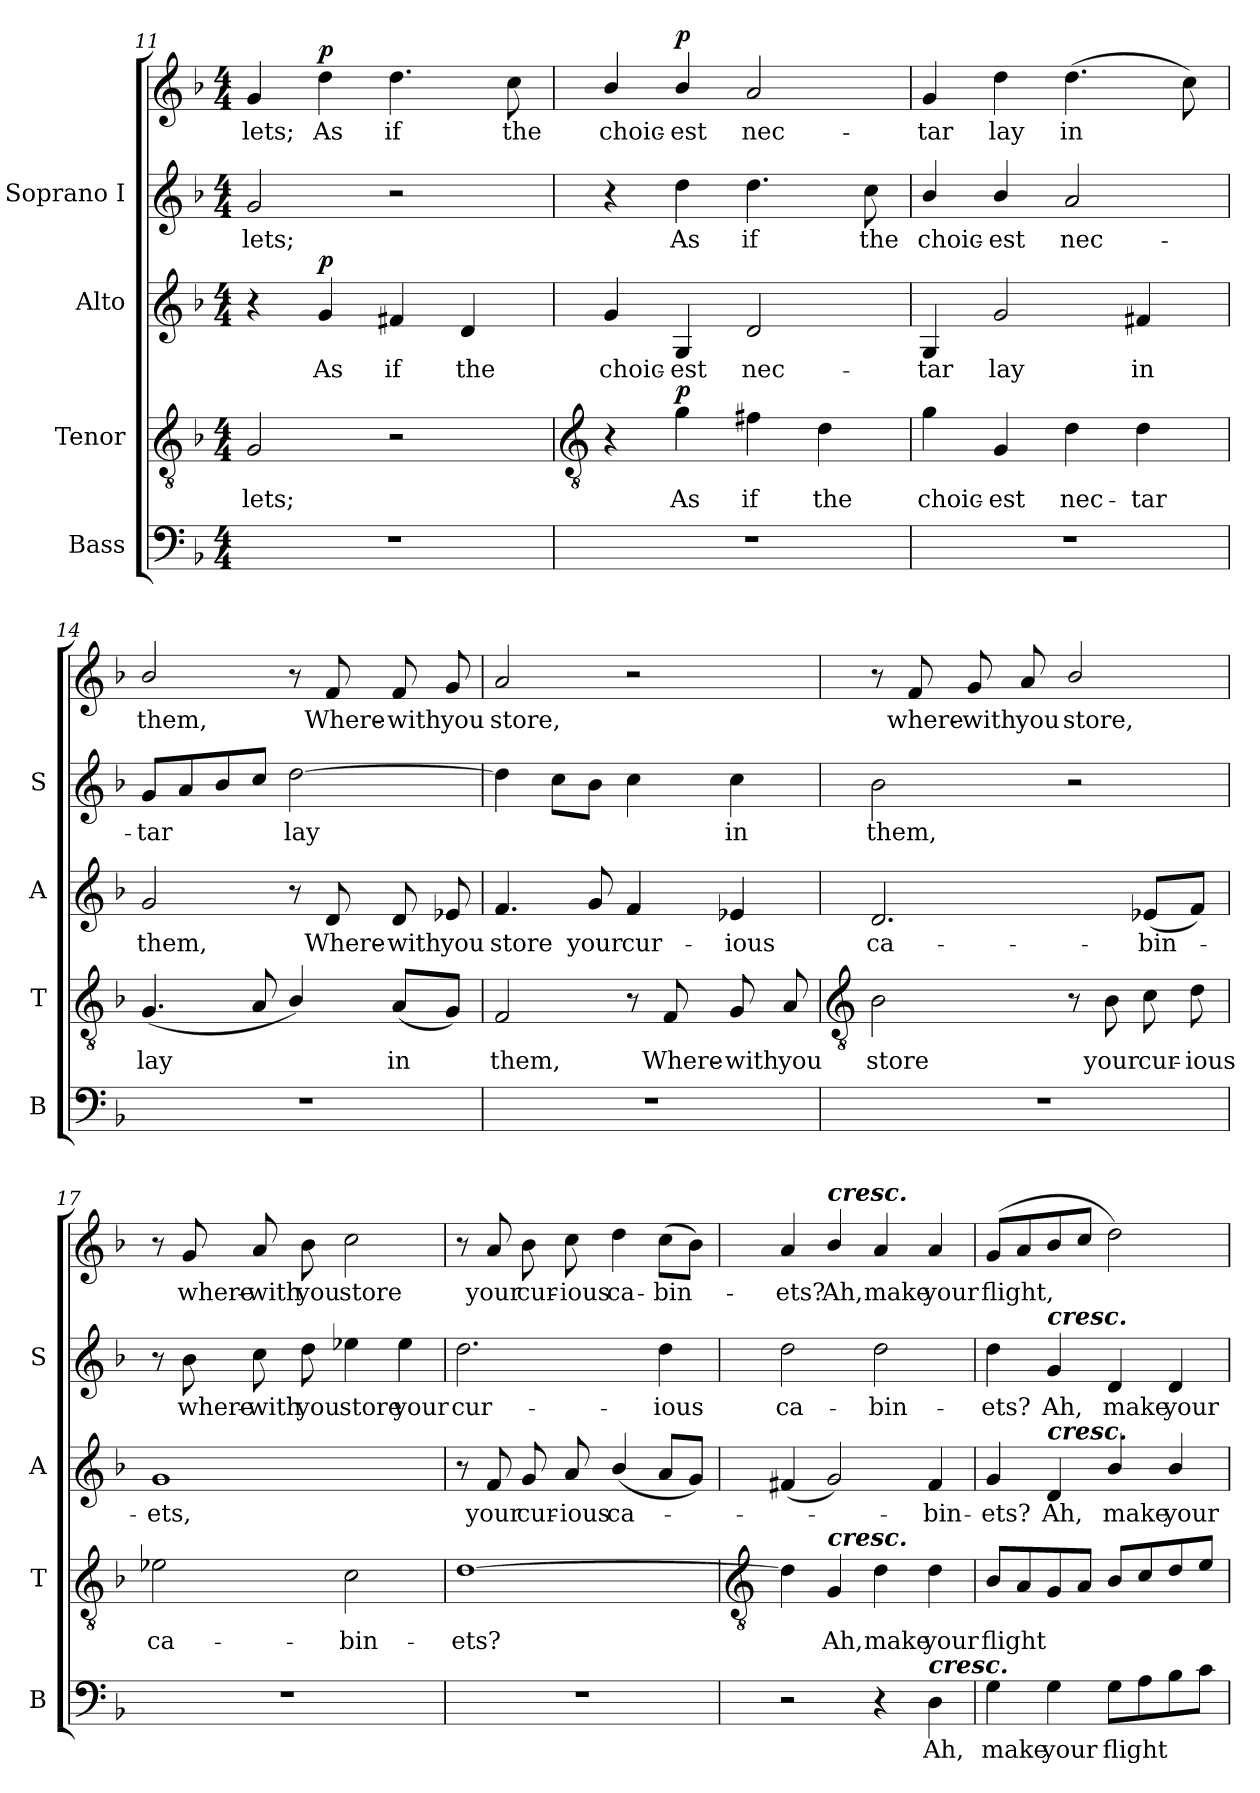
**kern	**text	**kern	**text	**dynam	**kern	**text	**dynam	**kern	**text	**kern	**text	**dynam
*part4	*part4	*part3	*part3	*part3	*part2	*part2	*part2	*part1	*part1	*part1	*part1	*part1
*staff5	*staff5	*staff4	*staff4	*staff4	*staff3	*staff3	*staff3	*staff2	*staff2	*staff1	*staff1	*staff1/2
*I"Bass	*	*I"Tenor	*	*	*I"Alto	*	*	*I"Soprano I	*	*	*	*
*I'B	*	*I'T	*	*	*I'A	*	*	*I'S	*	*	*	*
*clefF4	*	*clefGv2	*	*	*clefG2	*	*	*clefG2	*	*clefG2	*	*
*k[b-]	*	*k[b-]	*	*	*k[b-]	*	*	*k[b-]	*	*k[b-]	*	*
*F:	*	*F:	*	*	*F:	*	*	*F:	*	*F:	*	*
*M4/4	*	*M4/4	*	*	*M4/4	*	*	*M4/4	*	*M4/4	*	*
=11	=11	=11	=11	=11	=11	=11	=11	=11	=11	=11	=11	=11
!	!	!	!LO:LY:b	!	!	!	!	!	!LO:LY:b	!	!LO:LY:b	!
1r	.	2G	-lets;	.	4r	.	.	2g	lets;	4g	-lets;	.
!	!	!	!	!	!	!LO:LY:b	!LO:DY:b	!	!	!	!LO:LY:b	!LO:DY:b
.	.	.	.	.	4g	As	p	.	.	4dd	As	p
!	!	!	!	!	!	!LO:LY:b	!	!	!	!	!LO:LY:b	!
.	.	2r	.	.	4f#X	if	.	2r	.	4.dd	if	.
!	!	!	!	!	!	!LO:LY:b	!	!	!	!	!	!
.	.	.	.	.	4d	the	.	.	.	.	.	.
!	!	!	!	!	!	!	!	!	!	!	!LO:LY:b	!
.	.	.	.	.	.	.	.	.	.	8cc	the	.
!!LO:LB:g=z
=12	=12	=12	=12	=12	=12	=12	=12	=12	=12	=12	=12	=12
*	*	*clefGv2	*	*	*	*	*	*	*	*	*	*
!	!	!	!	!	!	!LO:LY:b	!	!	!	!	!LO:LY:b	!
1r	.	4r	.	.	4g	choic-	.	4r	.	4b-/	choic-	.
!	!	!	!LO:LY:b	!LO:DY:b	!	!LO:LY:b	!	!	!LO:LY:b	!	!LO:LY:b	!LO:DY:b=2
.	.	4g	As	p	4G	-est	.	4dd	-As	4b-/	-est	p
!	!	!	!LO:LY:b	!	!	!LO:LY:b	!	!	!LO:LY:b	!	!LO:LY:b	!
.	.	4f#X	if	.	2d	nec-	.	4.dd	if	2a	nec-	.
!	!	!	!LO:LY:b	!	!	!	!	!	!	!	!	!
.	.	4d	the	.	.	.	.	.	.	.	.	.
!	!	!	!	!	!	!	!	!	!LO:LY:b	!	!	!
.	.	.	.	.	.	.	.	8cc	the	.	.	.
=13	=13	=13	=13	=13	=13	=13	=13	=13	=13	=13	=13	=13
!	!	!	!LO:LY:b	!	!	!LO:LY:b	!	!	!LO:LY:b	!	!LO:LY:b	!
1r	.	4g	choic-	.	4G	-tar	.	4b-/	choic-	4g	tar	.
!	!	!	!LO:LY:b	!	!	!LO:LY:b	!	!	!LO:LY:b	!	!LO:LY:b	!
.	.	4G	-est	.	2g	lay	.	4b-/	-est	4dd	lay	.
!	!	!	!LO:LY:b	!	!	!	!	!	!LO:LY:b	!	!LO:LY:b	!
.	.	4d	nec-	.	.	.	.	2a	nec-	(>4.dd	in	.
!	!	!	!LO:LY:b	!	!	!LO:LY:b	!	!	!	!	!	!
.	.	4d	-tar	.	4f#X	in	.	.	.	.	.	.
.	.	.	.	.	.	.	.	.	.	8cc)	.	.
=14	=14	=14	=14	=14	=14	=14	=14	=14	=14	=14	=14	=14
!	!	!	!LO:LY:b	!	!	!LO:LY:b	!	!	!LO:LY:b	!	!LO:LY:b	!
1r	.	(<4.G	lay	.	2g	them,	.	8gL	tar	2b-/	-them,	.
.	.	.	.	.	.	.	.	8a	.	.	.	.
.	.	.	.	.	.	.	.	8b-	.	.	.	.
.	.	8A	.	.	.	.	.	8ccJ	.	.	.	.
!	!	!	!	!	!	!	!	!	!LO:LY:b	!	!	!
.	.	4B-/)	.	.	8r	.	.	[2dd	lay	8r	.	.
!	!	!	!	!	!	!LO:LY:b	!	!	!	!	!LO:LY:b	!
.	.	.	.	.	8d	Where-	.	.	.	8f	Where-	.
!	!	!	!LO:LY:b	!	!	!LO:LY:b	!	!	!	!	!LO:LY:b	!
.	.	(<8AL	in	.	8d	-with	.	.	.	8f	-with	.
!	!	!	!	!	!	!LO:LY:b	!	!	!	!	!LO:LY:b	!
.	.	8GJ)	.	.	8e-X	you	.	.	.	8g	you	.
=15	=15	=15	=15	=15	=15	=15	=15	=15	=15	=15	=15	=15
!	!	!	!LO:LY:b	!	!	!LO:LY:b	!	!	!	!	!LO:LY:b	!
1r	.	2F	them,	.	4.f	store	.	4dd]	.	2a	store,	.
.	.	.	.	.	.	.	.	8cc\L	.	.	.	.
!	!	!	!	!	!	!LO:LY:b	!	!	!	!	!	!
.	.	.	.	.	8g	your	.	8b-\J	.	.	.	.
!	!	!	!	!	!	!LO:LY:b	!	!	!	!	!	!
.	.	8r	.	.	4f	cur-	.	4cc	.	2r	.	.
!	!	!	!LO:LY:b	!	!	!	!	!	!	!	!	!
.	.	8F	Where-	.	.	.	.	.	.	.	.	.
!	!	!	!LO:LY:b	!	!	!LO:LY:b	!	!	!LO:LY:b	!	!	!
.	.	8G	-with	.	4e-X	-ious	.	4cc	in	.	.	.
!	!	!	!LO:LY:b	!	!	!	!	!	!	!	!	!
.	.	8A	you	.	.	.	.	.	.	.	.	.
!!LO:LB:g=z
=16	=16	=16	=16	=16	=16	=16	=16	=16	=16	=16	=16	=16
*	*	*clefGv2	*	*	*	*	*	*	*	*	*	*
!	!	!	!LO:LY:b	!	!	!LO:LY:b	!	!	!LO:LY:b	!	!	!
1r	.	2B-	store	.	2.d	ca-	.	2b-	them,	8r	.	.
!	!	!	!	!	!	!	!	!	!	!	!LO:LY:b	!
.	.	.	.	.	.	.	.	.	.	8f	where-	.
!	!	!	!	!	!	!	!	!	!	!	!LO:LY:b	!
.	.	.	.	.	.	.	.	.	.	8g	-with	.
!	!	!	!	!	!	!	!	!	!	!	!LO:LY:b	!
.	.	.	.	.	.	.	.	.	.	8a	you	.
!	!	!	!	!	!	!	!	!	!	!	!LO:LY:b	!
.	.	8r	.	.	.	.	.	2r	.	2b-/	store,	.
!	!	!	!LO:LY:b	!	!	!	!	!	!	!	!	!
.	.	8B-	your	.	.	.	.	.	.	.	.	.
!	!	!	!LO:LY:b	!	!	!LO:LY:b	!	!	!	!	!	!
.	.	8c	cur-	.	(<8e-XL	-bin-	.	.	.	.	.	.
!	!	!	!LO:LY:b	!	!	!	!	!	!	!	!	!
.	.	8d	-ious	.	8fJ)	.	.	.	.	.	.	.
=17	=17	=17	=17	=17	=17	=17	=17	=17	=17	=17	=17	=17
!	!	!	!LO:LY:b	!	!	!LO:LY:b	!	!	!	!	!	!
1r	.	2e-X	ca-	.	1g	ets,	.	8r	.	8r	.	.
!	!	!	!	!	!	!	!	!	!LO:LY:b	!	!LO:LY:b	!
.	.	.	.	.	.	.	.	8b-	where-	8g	where-	.
!	!	!	!	!	!	!	!	!	!LO:LY:b	!	!LO:LY:b	!
.	.	.	.	.	.	.	.	8cc	-with	8a	-with	.
!	!	!	!	!	!	!	!	!	!LO:LY:b	!	!LO:LY:b	!
.	.	.	.	.	.	.	.	8dd	you	8b-	you	.
!	!	!	!LO:LY:b	!	!	!	!	!	!LO:LY:b	!	!LO:LY:b	!
.	.	2c	-bin-	.	.	.	.	4ee-X	store	2cc	store	.
!	!	!	!	!	!	!	!	!	!LO:LY:b	!	!	!
.	.	.	.	.	.	.	.	4ee-	your	.	.	.
=18	=18	=18	=18	=18	=18	=18	=18	=18	=18	=18	=18	=18
!	!	!	!LO:LY:b	!	!	!	!	!	!LO:LY:b	!	!	!
1r	.	[1d	-ets?	.	8r	.	.	2.dd	cur-	8r	.	.
!	!	!	!	!	!	!LO:LY:b	!	!	!	!	!LO:LY:b	!
.	.	.	.	.	8f	your	.	.	.	8a	your	.
!	!	!	!	!	!	!LO:LY:b	!	!	!	!	!LO:LY:b	!
.	.	.	.	.	8g	cur-	.	.	.	8b-	cur-	.
!	!	!	!	!	!	!LO:LY:b	!	!	!	!	!LO:LY:b	!
.	.	.	.	.	8a	-ious	.	.	.	8cc	-ious	.
!	!	!	!	!	!	!LO:LY:b	!	!	!	!	!LO:LY:b	!
.	.	.	.	.	(<4b-/	ca-	.	.	.	4dd	ca-	.
!	!	!	!	!	!	!	!	!	!LO:LY:b	!	!LO:LY:b	!
.	.	.	.	.	8aL	.	.	4dd	-ious	(>8ccL	-bin-	.
.	.	.	.	.	8gJ)	.	.	.	.	8b-J)	.	.
!!LO:LB:g=z
=19	=19	=19	=19	=19	=19	=19	=19	=19	=19	=19	=19	=19
*	*	*clefGv2	*	*	*	*	*	*	*	*	*	*
!	!	!	!	!	!	!	!	!	!LO:LY:b	!	!LO:LY:b	!
2r	.	4d]	.	.	(<4f#X	.	.	2dd	ca-	4a	ets?	.
!	!	!	!	!	!	!	!	!	!	!LO:TX:a:Bi:t=cresc.	!	!
!	!	!LO:TX:a:Bi:t=cresc.	!	!	!	!	!	!	!	!	!	!
!	!	!	!LO:LY:b	!	!	!	!	!	!	!	!LO:LY:b	!
.	.	4G	Ah,	.	2g)	.	.	.	.	4b-/	Ah,	.
!	!	!	!LO:LY:b	!	!	!	!	!	!LO:LY:b	!	!LO:LY:b	!
4r	.	4d	make	.	.	.	.	2dd	-bin-	4a	make	.
!LO:TX:a:Bi:t=cresc.	!	!	!	!	!	!	!	!	!	!	!	!
!	!LO:LY:b	!	!LO:LY:b	!	!	!LO:LY:b	!	!	!	!	!LO:LY:b	!
4D	Ah,	4d	your	.	4f#	bin-	.	.	.	4a	your	.
=20	=20	=20	=20	=20	=20	=20	=20	=20	=20	=20	=20	=20
!	!LO:LY:b	!	!LO:LY:b	!	!	!LO:LY:b	!	!	!LO:LY:b	!	!LO:LY:b	!
4G	make	8B-L	flight	.	4g	-ets?	.	4dd	ets?	(<8gL	-flight,	.
.	.	8A	.	.	.	.	.	.	.	8a	.	.
!	!	!	!	!	!	!	!	!LO:TX:a:Bi:t=cresc.	!	!	!	!
!	!	!	!	!	!LO:TX:a:Bi:t=cresc.	!	!	!	!	!	!	!
!	!LO:LY:b	!	!	!	!	!LO:LY:b	!	!	!LO:LY:b	!	!	!
4G	your	8G	.	.	4d	Ah,	.	4g	Ah,	8b-	.	.
.	.	8AJ	.	.	.	.	.	.	.	8ccJ	.	.
!	!LO:LY:b	!	!	!	!	!LO:LY:b	!	!	!LO:LY:b	!	!	!
8GL	flight	8B-\L	.	.	4b-/	make	.	4d	make	2dd)	.	.
8A	.	8c/	.	.	.	.	.	.	.	.	.	.
!	!	!	!	!	!	!LO:LY:b	!	!	!LO:LY:b	!	!	!
8B-	.	8d/	.	.	4b-/	your	.	4d	your	.	.	.
8cJ	.	8e/J	.	.	.	.	.	.	.	.	.	.
=	=	=	=	=	=	=	=	=	=	=	=	=
*-	*-	*-	*-	*-	*-	*-	*-	*-	*-	*-	*-	*-
